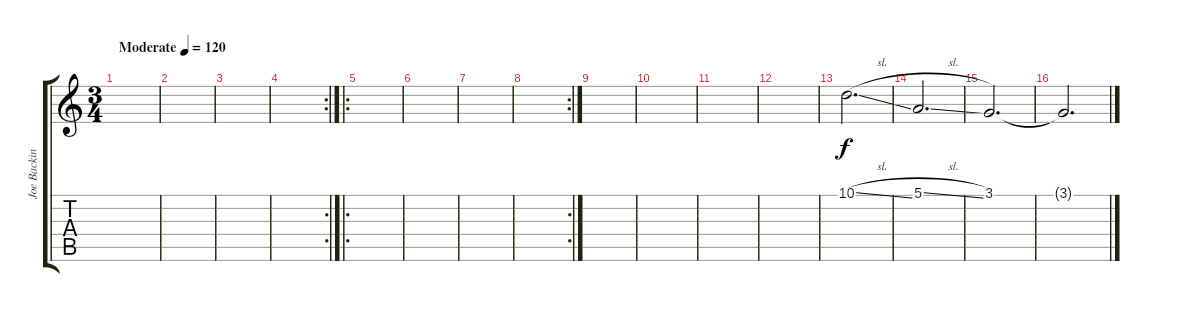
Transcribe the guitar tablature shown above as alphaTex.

\track ("Joe Backing Vocals" "Joe Backin") {instrument synthvoice}
\staff {score tabs}
\tuning (E4 B3 G3 D3 A2 E2) {hide}
\ts (3 4)
\tempo (120 "Moderate")
\clef g2
\ks c
|
|
|
\rc 2
|
\ro
|
|
|
\rc 2
|
|
|
|
|
10.1{sl}.2{d} |
5.1{sl}.2{d} |
3.1.2{d} |
3.1{t}.2{d}
